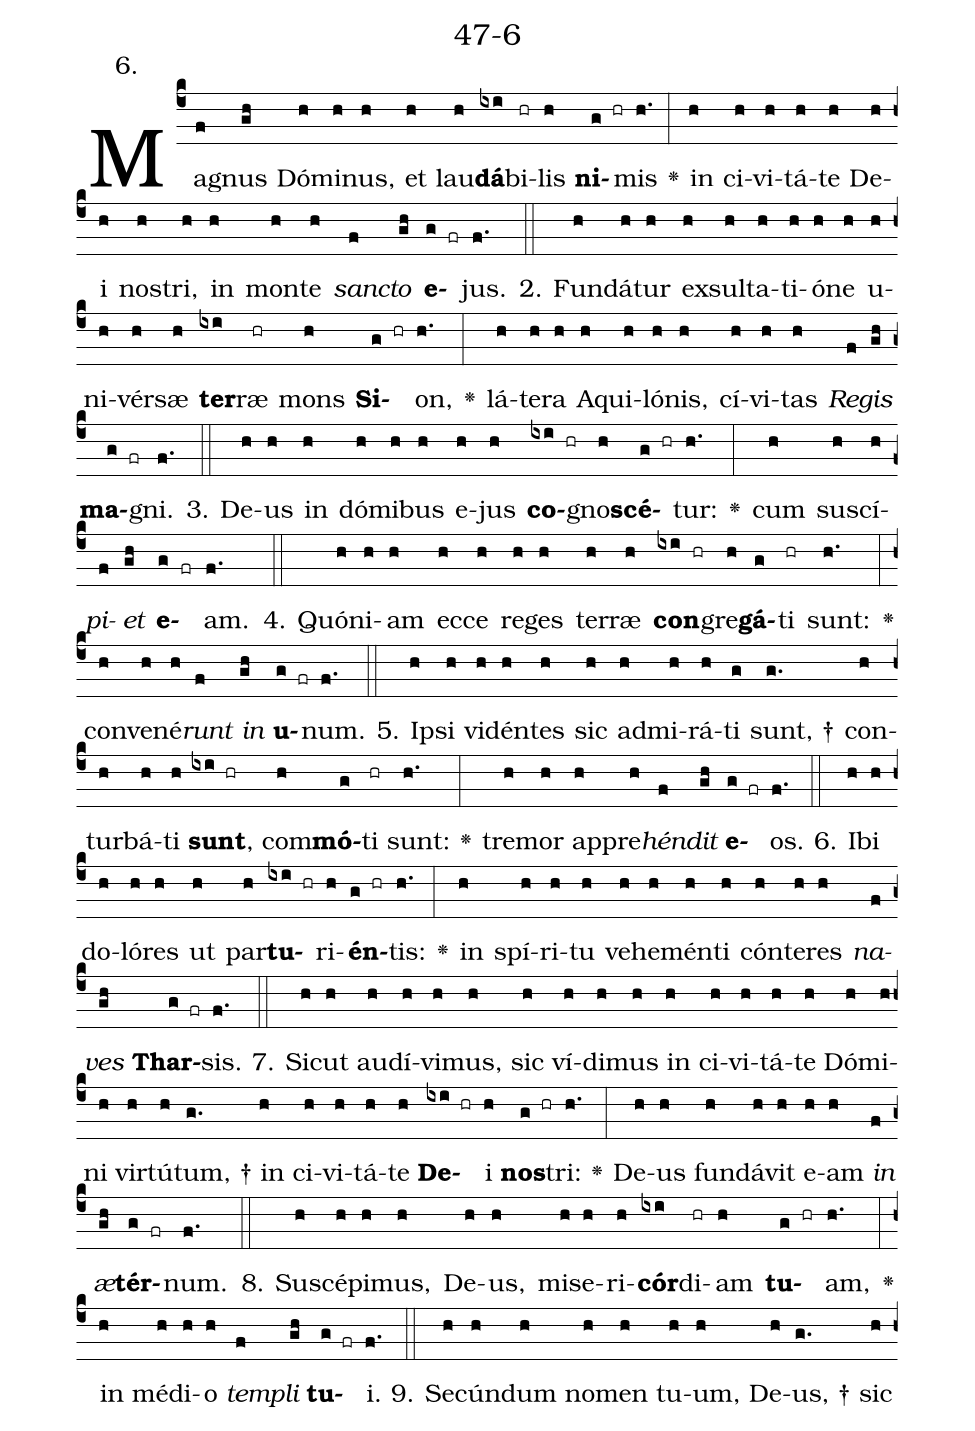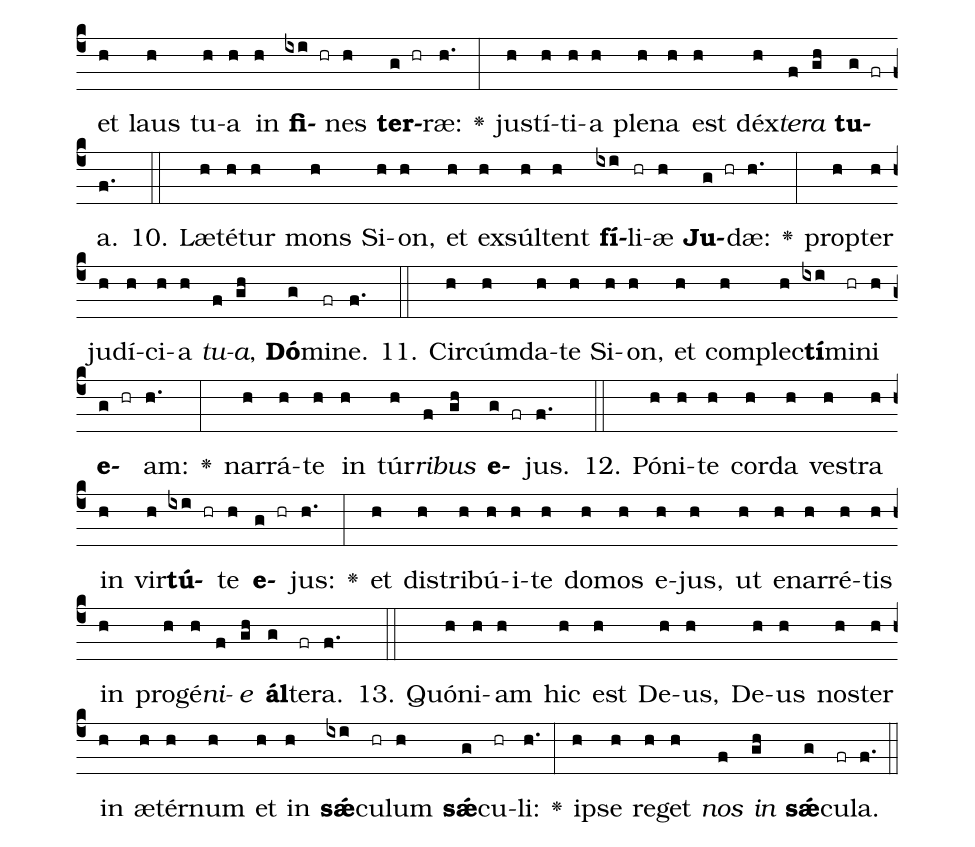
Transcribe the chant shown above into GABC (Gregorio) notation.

name: 47-6;
annotation: 6.;
%%
(c4)Ma(f)gnus(gh) Dó(h)mi(h)nus,(h) et(h) lau(h)<b>dá</b>(ixi)bi(hr)lis(h) <b>ni</b>(g hr)mis(h.) <v>\greheightstar</v>(:) in(h) ci(h)vi(h)tá(h)te(h) De(h)i(h) nos(h)tri,(h) in(h) mon(h)te(h) <i>sanc</i>(f)<i>to</i>(gh) <b>e</b>(g fr)jus.(f.) (::)
2. Fun(h)dá(h)tur(h) ex(h)sul(h)ta(h)ti(h)ó(h)ne(h) u(h)ni(h)vér(h)sæ(h) <b>ter</b>(ixi)ræ(hr) mons(h) <b>Si</b>(g hr)on,(h.) <v>\greheightstar</v>(:) lá(h)te(h)ra(h) A(h)qui(h)ló(h)nis,(h) cí(h)vi(h)tas(h) <i>Re</i>(f)<i>gis</i>(gh) <b>ma</b>(g fr)gni.(f.) (::)
3. De(h)us(h) in(h) dó(h)mi(h)bus(h) e(h)jus(h) <b>co</b>(ixi hr)gno(h)<b>scé</b>(g hr)tur:(h.) <v>\greheightstar</v>(:) cum(h) su(h)scí(h)<i>pi</i>(f)<i>et</i>(gh) <b>e</b>(g fr)am.(f.) (::)
4. Quón(h)i(h)am(h) ec(h)ce(h) re(h)ges(h) ter(h)ræ(h) <b>con</b>(ixi hr)gre(h)<b>gá</b>(g)ti(hr) sunt:(h.) <v>\greheightstar</v>(:) con(h)ve(h)né(h)<i>runt</i>(f) <i>in</i>(gh) <b>u</b>(g fr)num.(f.) (::)
5. Ip(h)si(h) vi(h)dén(h)tes(h) sic(h) ad(h)mi(h)rá(h)ti(g) sunt, †(g.) con(h)tur(h)bá(h)ti(h) <b>sunt</b>,(ixi hr) com(h)<b>mó</b>(g)ti(hr) sunt:(h.) <v>\greheightstar</v>(:) tre(h)mor(h) ap(h)pre(h)<i>hén</i>(f)<i>dit</i>(gh) <b>e</b>(g fr)os.(f.) (::)
6. I(h)bi(h) do(h)ló(h)res(h) ut(h) par(h)<b>tu</b>(ixi hr)ri(h)<b>én</b>(g hr)tis:(h.) <v>\greheightstar</v>(:) in(h) spí(h)ri(h)tu(h) ve(h)he(h)mén(h)ti(h) cón(h)te(h)res(h) <i>na</i>(f)<i>ves</i>(gh) <b>Thar</b>(g fr)sis.(f.) (::)
7. Sic(h)ut(h) au(h)dí(h)vi(h)mus,(h) sic(h) ví(h)di(h)mus(h) in(h) ci(h)vi(h)tá(h)te(h) Dó(h)mi(h)ni(h) vir(h)tú(h)tum, †(g.) in(h) ci(h)vi(h)tá(h)te(h) <b>De</b>(ixi hr)i(h) <b>nos</b>(g hr)tri:(h.) <v>\greheightstar</v>(:) De(h)us(h) fun(h)dá(h)vit(h) e(h)am(h) <i>in</i>(f) <i>æ</i>(gh)<b>tér</b>(g fr)num.(f.) (::)
8. Su(h)scé(h)pi(h)mus,(h) De(h)us,(h) mi(h)se(h)ri(h)<b>cór</b>(ixi)di(hr)am(h) <b>tu</b>(g hr)am,(h.) <v>\greheightstar</v>(:) in(h) mé(h)di(h)o(h) <i>tem</i>(f)<i>pli</i>(gh) <b>tu</b>(g fr)i.(f.) (::)
9. Se(h)cún(h)dum(h) no(h)men(h) tu(h)um,(h) De(h)us, †(g.) sic(h) et(h) laus(h) tu(h)a(h) in(h) <b>fi</b>(ixi hr)nes(h) <b>ter</b>(g hr)ræ:(h.) <v>\greheightstar</v>(:) jus(h)tí(h)ti(h)a(h) ple(h)na(h) est(h) déx(h)<i>te</i>(f)<i>ra</i>(gh) <b>tu</b>(g fr)a.(f.) (::)
10. Læ(h)té(h)tur(h) mons(h) Si(h)on,(h) et(h) ex(h)súl(h)tent(h) <b>fí</b>(ixi)li(hr)æ(h) <b>Ju</b>(g hr)dæ:(h.) <v>\greheightstar</v>(:) prop(h)ter(h) ju(h)dí(h)ci(h)a(h) <i>tu</i>(f)<i>a</i>,(gh) <b>Dó</b>(g)mi(fr)ne.(f.) (::)
11. Cir(h)cúm(h)da(h)te(h) Si(h)on,(h) et(h) com(h)plec(h)<b>tí</b>(ixi)mi(hr)ni(h) <b>e</b>(g hr)am:(h.) <v>\greheightstar</v>(:) nar(h)rá(h)te(h) in(h) túr(h)<i>ri</i>(f)<i>bus</i>(gh) <b>e</b>(g fr)jus.(f.) (::)
12. Pó(h)ni(h)te(h) cor(h)da(h) ves(h)tra(h) in(h) vir(h)<b>tú</b>(ixi hr)te(h) <b>e</b>(g hr)jus:(h.) <v>\greheightstar</v>(:) et(h) dis(h)tri(h)bú(h)i(h)te(h) do(h)mos(h) e(h)jus,(h) ut(h) e(h)nar(h)ré(h)tis(h) in(h) pro(h)gé(h)<i>ni</i>(f)<i>e</i>(gh) <b>ál</b>(g)te(fr)ra.(f.) (::)
13. Quón(h)i(h)am(h) hic(h) est(h) De(h)us,(h) De(h)us(h) nos(h)ter(h) in(h) æ(h)tér(h)num(h) et(h) in(h) <b>sǽ</b>(ixi)cu(hr)lum(h) <b>sǽ</b>(g)cu(hr)li:(h.) <v>\greheightstar</v>(:) ip(h)se(h) re(h)get(h) <i>nos</i>(f) <i>in</i>(gh) <b>sǽ</b>(g)cu(fr)la.(f.) (::)
